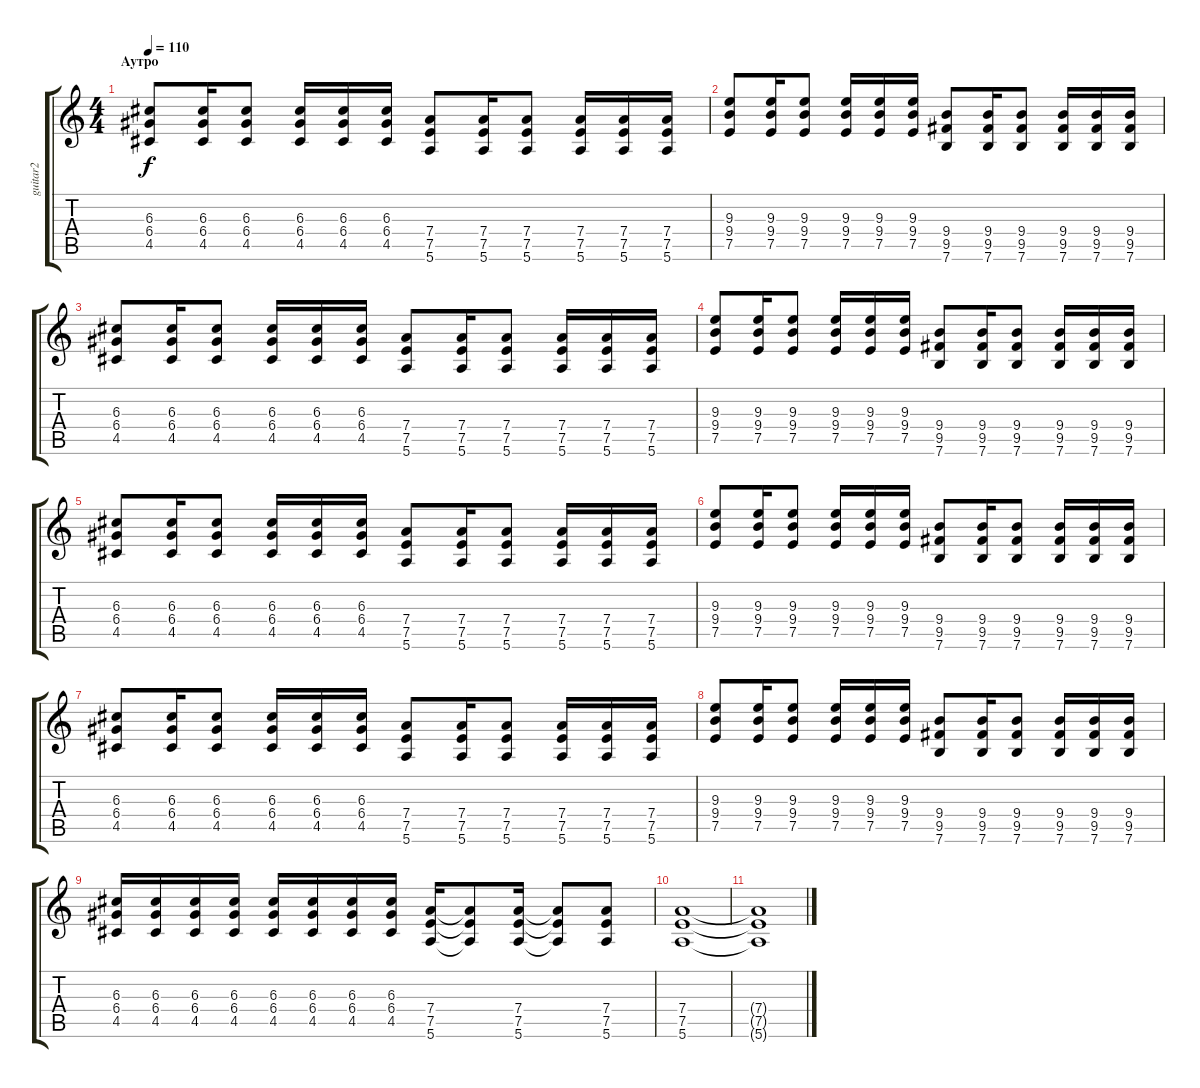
\track ("guitar2" "guitar2") {instrument overdrivenguitar}
\staff {score tabs}
\tuning (E4 B3 G3 D3 A2 E2) {hide}
\ts (4 4)
\section ("" "Аутро")
\tempo 110
\clef g2
\ks c
(6.3 6.4 4.5).8{dy f} (6.3 6.4 4.5).16 (6.3 6.4 4.5).8 (6.3 6.4 4.5).16 (6.3 6.4 4.5).16 (6.3 6.4 4.5).16 (7.4 7.5 5.6).8 (7.4 7.5 5.6).16 (7.4 7.5 5.6).8 (7.4 7.5 5.6).16 (7.4 7.5 5.6).16 (7.4 7.5 5.6).16 |
(9.3 9.4 7.5).8 (9.3 9.4 7.5).16 (9.3 9.4 7.5).8 (9.3 9.4 7.5).16 (9.3 9.4 7.5).16 (9.3 9.4 7.5).16 (9.4 9.5 7.6).8 (9.4 9.5 7.6).16 (9.4 9.5 7.6).8 (9.4 9.5 7.6).16 (9.4 9.5 7.6).16 (9.4 9.5 7.6).16 |
(6.3 6.4 4.5).8 (6.3 6.4 4.5).16 (6.3 6.4 4.5).8 (6.3 6.4 4.5).16 (6.3 6.4 4.5).16 (6.3 6.4 4.5).16 (7.4 7.5 5.6).8 (7.4 7.5 5.6).16 (7.4 7.5 5.6).8 (7.4 7.5 5.6).16 (7.4 7.5 5.6).16 (7.4 7.5 5.6).16 |
(9.3 9.4 7.5).8 (9.3 9.4 7.5).16 (9.3 9.4 7.5).8 (9.3 9.4 7.5).16 (9.3 9.4 7.5).16 (9.3 9.4 7.5).16 (9.4 9.5 7.6).8 (9.4 9.5 7.6).16 (9.4 9.5 7.6).8 (9.4 9.5 7.6).16 (9.4 9.5 7.6).16 (9.4 9.5 7.6).16 |
(6.3 6.4 4.5).8 (6.3 6.4 4.5).16 (6.3 6.4 4.5).8 (6.3 6.4 4.5).16 (6.3 6.4 4.5).16 (6.3 6.4 4.5).16 (7.4 7.5 5.6).8 (7.4 7.5 5.6).16 (7.4 7.5 5.6).8 (7.4 7.5 5.6).16 (7.4 7.5 5.6).16 (7.4 7.5 5.6).16 |
(9.3 9.4 7.5).8 (9.3 9.4 7.5).16 (9.3 9.4 7.5).8 (9.3 9.4 7.5).16 (9.3 9.4 7.5).16 (9.3 9.4 7.5).16 (9.4 9.5 7.6).8 (9.4 9.5 7.6).16 (9.4 9.5 7.6).8 (9.4 9.5 7.6).16 (9.4 9.5 7.6).16 (9.4 9.5 7.6).16 |
(6.3 6.4 4.5).8 (6.3 6.4 4.5).16 (6.3 6.4 4.5).8 (6.3 6.4 4.5).16 (6.3 6.4 4.5).16 (6.3 6.4 4.5).16 (7.4 7.5 5.6).8 (7.4 7.5 5.6).16 (7.4 7.5 5.6).8 (7.4 7.5 5.6).16 (7.4 7.5 5.6).16 (7.4 7.5 5.6).16 |
(9.3 9.4 7.5).8 (9.3 9.4 7.5).16 (9.3 9.4 7.5).8 (9.3 9.4 7.5).16 (9.3 9.4 7.5).16 (9.3 9.4 7.5).16 (9.4 9.5 7.6).8 (9.4 9.5 7.6).16 (9.4 9.5 7.6).8 (9.4 9.5 7.6).16 (9.4 9.5 7.6).16 (9.4 9.5 7.6).16 |
(6.3 6.4 4.5).16 (6.3 6.4 4.5).16 (6.3 6.4 4.5).16 (6.3 6.4 4.5).16 (6.3 6.4 4.5).16 (6.3 6.4 4.5).16 (6.3 6.4 4.5).16 (6.3 6.4 4.5).16 (7.4 7.5 5.6).16 (7.4{t} 7.5{t} 5.6{t}).8 (7.4 7.5 5.6).16 (7.4{t} 7.5{t} 5.6{t}).8 (7.4 7.5 5.6).8 |
(7.4 7.5 5.6).1 |
(7.4{t} 7.5{t} 5.6{t}).1
